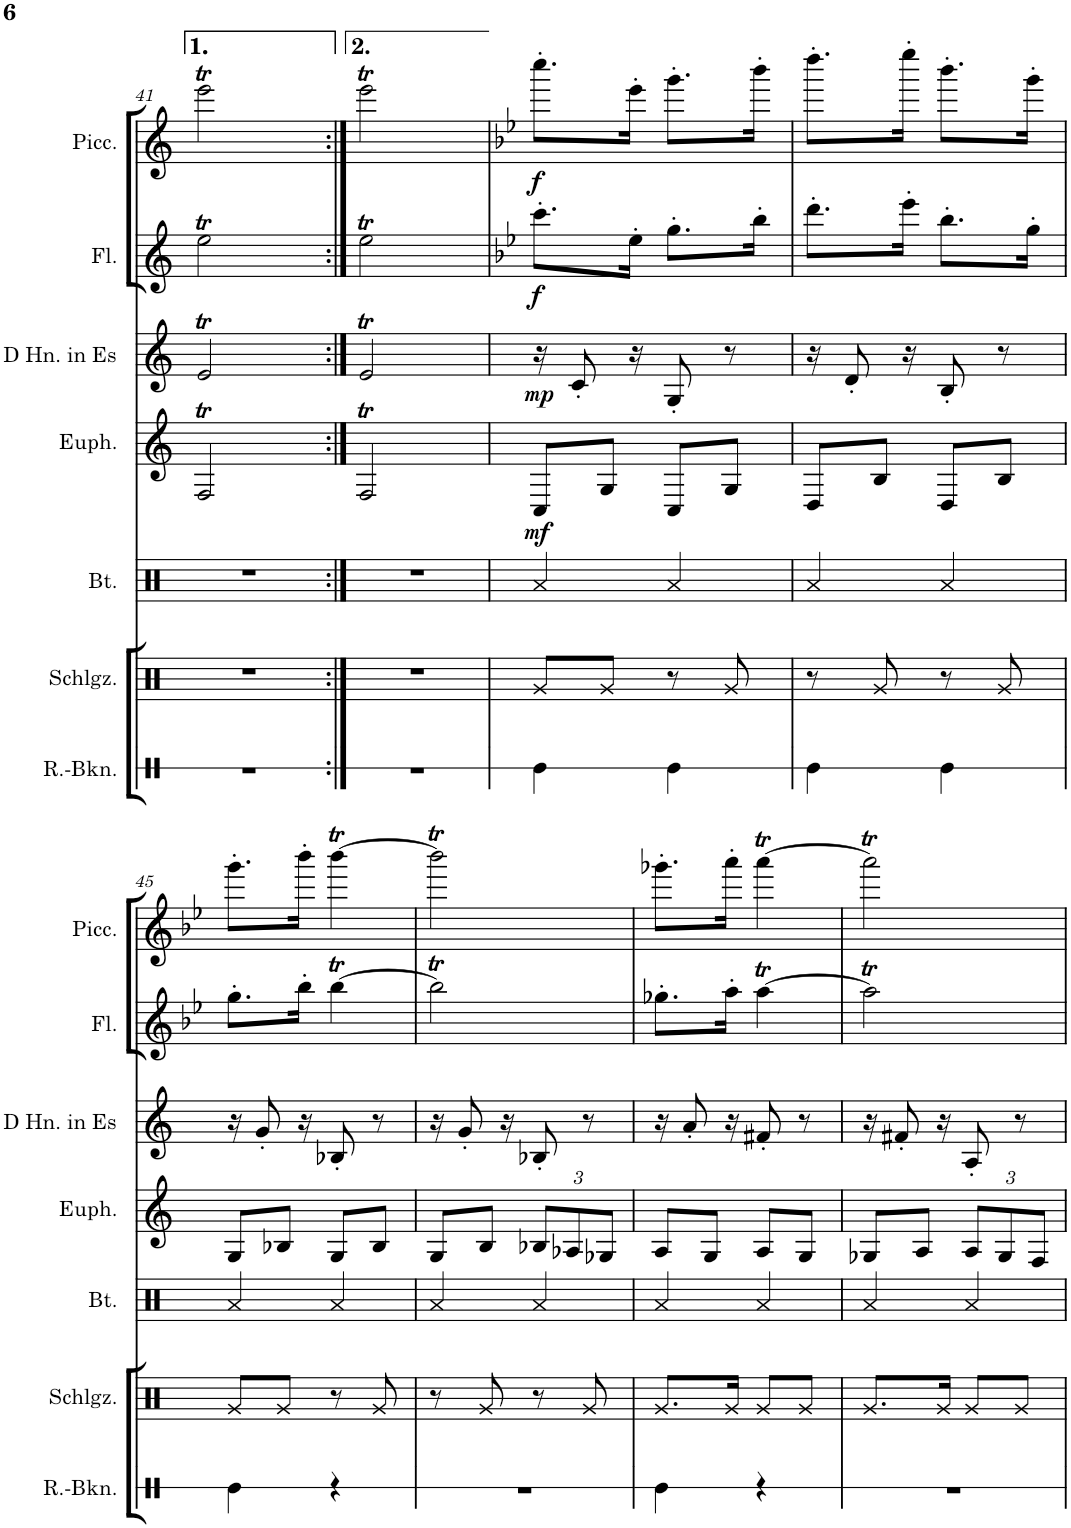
**kern	**kern	**kern	**kern	**dynam	**kern	**dynam	**kern	**dynam	**kern	**dynam
*part7	*part6	*part5	*part4	*part4	*part3	*part3	*part2	*part2	*part1	*part1
*staff7	*staff6	*staff5	*staff4	*staff4	*staff3	*staff3	*staff2	*staff2	*staff1	*staff1
*I"Ride-Becken	*I"Schlagwerk	*I"Basstrommeln	*I"Euphonium	*	*I"Horn in Es	*	*I"Flöte	*	*I"Piccoloflöte	*
*I'R.-Bkn.	*	*I'Bt.	*I'Euph.	*	*	*	*I'Fl.	*	*I'Picc.	*
!!LO:PB:g=z
*clefX	*clefX	*clefX	*clefG2	*	*clefG2	*	*clefG2	*	*clefG2	*
*	*	*	*	*	*Trd4c7	*	*	*	*Trd-7c-12	*
*k[]	*k[]	*k[]	*k[]	*	*k[]	*	*k[]	*	*k[]	*
*M2/4	*M2/4	*M2/4	*M2/4	*	*M2/4	*	*M2/4	*	*M2/4	*
=41	=41	=41	=41	=41	=41	=41	=41	=41	=41	=41
2r	2r	2r	2FT/	.	2et/	.	2eet\	.	2eeet\	.
=42:|!	=42:|!	=42:|!	=42:|!	=42:|!	=42:|!	=42:|!	=42:|!	=42:|!	=42:|!	=42:|!
2r	2r	2r	2FT/	.	2et/	.	2eet\	.	2eeet\	.
=43	=43	=43	=43	=43	=43	=43	=43	=43	=43	=43
*	*	*	*	*	*	*	*k[b-e-]	*	*k[b-e-]	*
!	!	!	!	!LO:DY:b	!	!LO:DY:b	!	!LO:DY:b	!	!LO:DY:b
4Re\	8Rg/L	4Ra/	8C/L	mf	16r	mp	8.ccc'\L	f	8.cccc'\L	f
.	.	.	.	.	8c'/	.	.	.	.	.
.	8Rg/J	.	8G/J	.	.	.	.	.	.	.
.	.	.	.	.	16r	.	16ee-'\Jk	.	16eee-'\Jk	.
4Re\	8r	4Ra/	8C/L	.	8G'/	.	8.gg'\L	.	8.ggg'\L	.
.	8Rg/	.	8G/J	.	8r	.	.	.	.	.
.	.	.	.	.	.	.	16bb-'\Jk	.	16bbb-'\Jk	.
=44	=44	=44	=44	=44	=44	=44	=44	=44	=44	=44
4Re\	8r	4Ra/	8D/L	.	16r	.	8.ddd'\L	.	8.dddd'\L	.
.	.	.	.	.	8d'/	.	.	.	.	.
.	8Rg/	.	8B/J	.	.	.	.	.	.	.
.	.	.	.	.	16r	.	16eee-'\Jk	.	16eeee-'\Jk	.
4Re\	8r	4Ra/	8D/L	.	8B'/	.	8.bb-'\L	.	8.bbb-'\L	.
.	8Rg/	.	8B/J	.	8r	.	.	.	.	.
.	.	.	.	.	.	.	16gg'\Jk	.	16ggg'\Jk	.
!!LO:LB:g=z
=45	=45	=45	=45	=45	=45	=45	=45	=45	=45	=45
4Re\	8Rg/L	4Ra/	8G/L	.	16r	.	8.gg'\L	.	8.ggg'\L	.
.	.	.	.	.	8g'/	.	.	.	.	.
.	8Rg/J	.	8B-X/J	.	.	.	.	.	.	.
.	.	.	.	.	16r	.	16bb-'\Jk	.	16bbb-'\Jk	.
4r	8r	4Ra/	8G/L	.	8B-X'/	.	[4bb-T\	.	[4bbb-T\	.
.	8Rg/	.	8B-/J	.	8r	.	.	.	.	.
=46	=46	=46	=46	=46	=46	=46	=46	=46	=46	=46
2r	8r	4Ra/	8G/L	.	16r	.	2bb-T\]	.	2bbb-T\]	.
.	.	.	.	.	8g'/	.	.	.	.	.
.	8Rg/	.	8B/J	.	.	.	.	.	.	.
.	.	.	.	.	16r	.	.	.	.	.
*	*	*	*Xbrackettup	*	*	*	*	*	*	*
.	8r	4Ra/	12B-X/L	.	8B-X'/	.	.	.	.	.
.	.	.	12A-X/	.	.	.	.	.	.	.
.	8Rg/	.	.	.	8r	.	.	.	.	.
.	.	.	12G-X/J	.	.	.	.	.	.	.
=47	=47	=47	=47	=47	=47	=47	=47	=47	=47	=47
4Re\	8.Rg/L	4Ra/	8A/L	.	16r	.	8.gg-X'\L	.	8.ggg-X'\L	.
.	.	.	.	.	8a'/	.	.	.	.	.
.	.	.	8G/J	.	.	.	.	.	.	.
.	16Rg/Jk	.	.	.	16r	.	16aa'\Jk	.	16aaa'\Jk	.
4r	8Rg/L	4Ra/	8A/L	.	8f#X'/	.	[4aat\	.	[4aaat\	.
.	8Rg/J	.	8G/J	.	8r	.	.	.	.	.
=48	=48	=48	=48	=48	=48	=48	=48	=48	=48	=48
2r	8.Rg/L	4Ra/	8G-X/L	.	16r	.	2aat\]	.	2aaat\]	.
.	.	.	.	.	8f#X'/	.	.	.	.	.
.	.	.	8A/J	.	.	.	.	.	.	.
.	16Rg/Jk	.	.	.	16r	.	.	.	.	.
.	8Rg/L	4Ra/	12A/L	.	8A'/	.	.	.	.	.
.	.	.	12G-/	.	.	.	.	.	.	.
.	8Rg/J	.	.	.	8r	.	.	.	.	.
.	.	.	12F/J	.	.	.	.	.	.	.
=	=	=	=	=	=	=	=	=	=	=
*-	*-	*-	*-	*-	*-	*-	*-	*-	*-	*-
